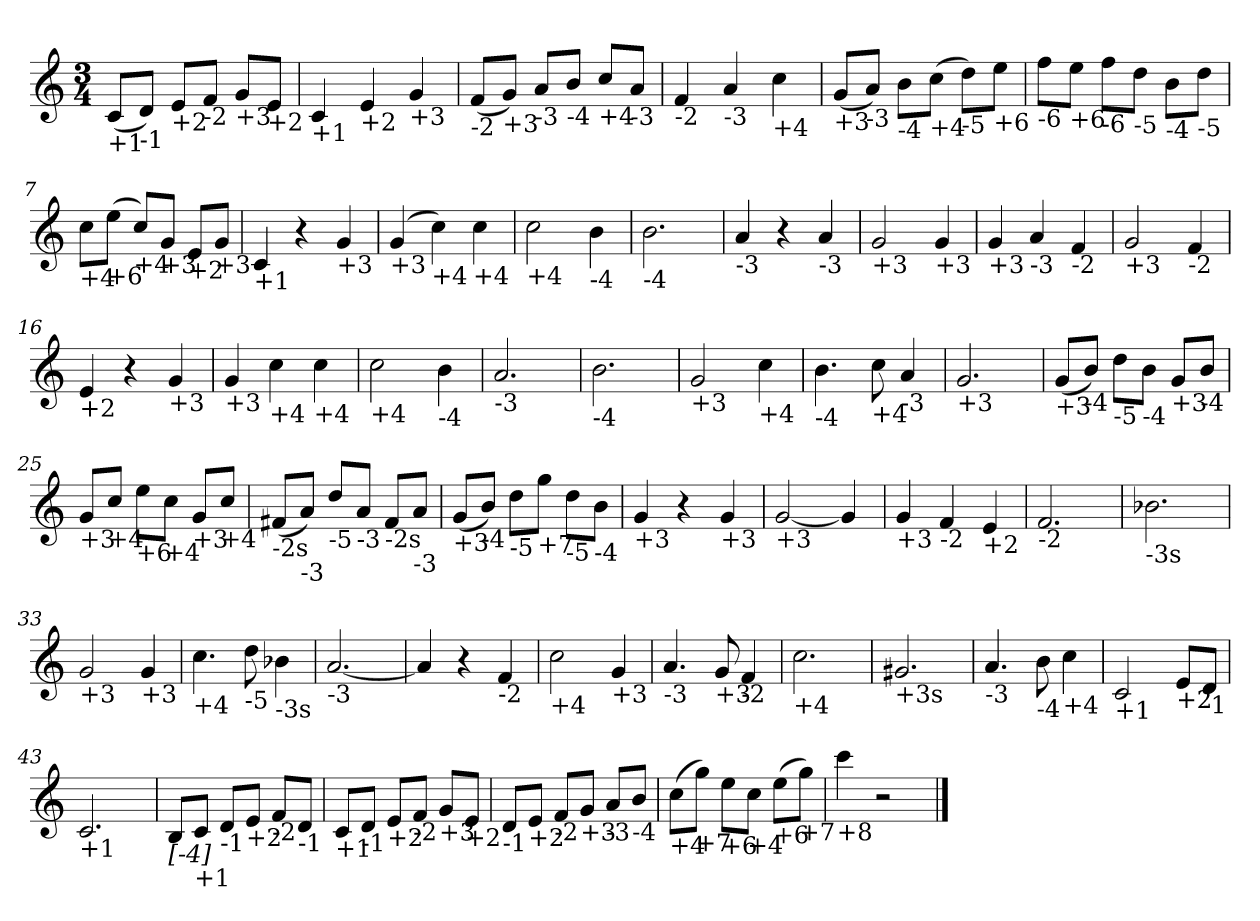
**kern
*part1
*staff1
*clefG2
*k[]
*M3/4
=1
!LO:TX:b:t=+1
(8c/L
!LO:TX:b:t=-1
8d/J)
!LO:TX:b:t=+2
8e/L
!LO:TX:b:t=-2
8f/J
!LO:TX:b:t=+3
8g/L
!LO:TX:b:t=+2
8e/J
=2
!LO:TX:b:t=+1
4c/
!LO:TX:b:t=+2
4e/
!LO:TX:b:t=+3
4g/
=3
!LO:TX:b:t=-2
(8f/L
!LO:TX:b:t=+3
8g/J)
!LO:TX:b:t=-3
8a/L
!LO:TX:b:t=-4
8b/J
!LO:TX:b:t=+4
8cc/L
!LO:TX:b:t=-3
8a/J
=4
!LO:TX:b:t=-2
4f/
!LO:TX:b:t=-3
4a/
!LO:TX:b:t=+4
4cc\
!!LO:LB:g=z
=5
!LO:TX:b:t=+3
(8g/L
!LO:TX:b:t=-3
8a/J)
!LO:TX:b:t=-4
8b\L
!LO:TX:b:t=+4
(8cc\J
!LO:TX:b:t=-5
8dd\L)
!LO:TX:b:t=+6
8ee\J
=6
!LO:TX:b:t=-6
8ff\L
!LO:TX:b:t=+6
8ee\J
!LO:TX:b:t=-6
8ff\L
!LO:TX:b:t=-5
8dd\J
!LO:TX:b:t=-4
8b\L
!LO:TX:b:t=-5
8dd\J
=7
!LO:TX:b:t=+4
8cc\L
!LO:TX:b:t=+6
(8ee\J
!LO:TX:b:t=+4
8cc/L)
!LO:TX:b:t=+3
8g/J
!LO:TX:b:t=+2
8e/L
!LO:TX:b:t=+3
8g/J
=8
!LO:TX:b:t=+1
4c/
4r
!LO:TX:b:t=+3
4g/
!!LO:LB:g=z
=9
!LO:TX:b:t=+3
(4g/
!LO:TX:b:t=+4
4cc\)
!LO:TX:b:t=+4
4cc\
=10
!LO:TX:b:t=+4
2cc\
!LO:TX:b:t=-4
4b\
=11
!LO:TX:b:t=-4
2.b\
=12
!LO:TX:b:t=-3
4a/
4r
!LO:TX:b:t=-3
4a/
!!LO:LB:g=z
=13
!LO:TX:b:t=+3
2g/
!LO:TX:b:t=+3
4g/
=14
!LO:TX:b:t=+3
4g/
!LO:TX:b:t=-3
4a/
!LO:TX:b:t=-2
4f/
=15
!LO:TX:b:t=+3
2g/
!LO:TX:b:t=-2
4f/
=16
!LO:TX:b:t=+2
4e/
4r
!LO:TX:b:t=+3
4g/
!!LO:LB:g=z
=17
!LO:TX:b:t=+3
4g/
!LO:TX:b:t=+4
4cc\
!LO:TX:b:t=+4
4cc\
=18
!LO:TX:b:t=+4
2cc\
!LO:TX:b:t=-4
4b\
=19
!LO:TX:b:t=-3
2.a/
=20
!LO:TX:b:t=-4
2.b\
!!LO:LB:g=z
=21
!LO:TX:b:t=+3
2g/
!LO:TX:b:t=+4
4cc\
=22
!LO:TX:b:t=-4
4.b\
!LO:TX:b:t=+4
8cc\
!LO:TX:b:t=-3
4a/
=23
!LO:TX:b:t=+3
2.g/
=24
!LO:TX:b:t=+3
(8g/L
!LO:TX:b:t=-4
8b/J)
!LO:TX:b:t=-5
8dd\L
!LO:TX:b:t=-4
8b\J
!LO:TX:b:t=+3
8g/L
!LO:TX:b:t=-4
8b/J
!!LO:LB:g=z
=25
!LO:TX:b:t=+3
8g/L
!LO:TX:b:t=+4
8cc/J
!LO:TX:b:t=+6
8ee\L
!LO:TX:b:t=+4
8cc\J
!LO:TX:b:t=+3
8g/L
!LO:TX:b:t=+4
8cc/J
=26
!LO:TX:b:t=-2s
(8f#X/L
!LO:TX:b:t=-3
8a/J)
!LO:TX:b:t=-5
8dd/L
!LO:TX:b:t=-3
8a/J
!LO:TX:b:t=-2s
8f#/L
!LO:TX:b:t=-3
8a/J
=27
!LO:TX:b:t=+3
(8g/L
!LO:TX:b:t=-4
8b/J)
!LO:TX:b:t=-5
8dd\L
!LO:TX:b:t=+7
8gg\J
!LO:TX:b:t=-5
8dd\L
!LO:TX:b:t=-4
8b\J
=28
!LO:TX:b:t=+3
4g/
4r
!LO:TX:b:t=+3
4g/
!!LO:LB:g=z
=29
!LO:TX:b:t=+3
[2g/
4g/]
=30
!LO:TX:b:t=+3
4g/
!LO:TX:b:t=-2
4f/
!LO:TX:b:t=+2
4e/
=31
!LO:TX:b:t=-2
2.f/
=32
!LO:TX:b:t=-3s
2.b-X\
!!LO:PB:g=z
=33
!LO:TX:b:t=+3
2g/
!LO:TX:b:t=+3
4g/
=34
!LO:TX:b:t=+4
4.cc\
!LO:TX:b:t=-5
8dd\
!LO:TX:b:t=-3s
4b-X\
=35
!LO:TX:b:t=-3
[2.a/
=36
4a/]
4r
!LO:TX:b:t=-2
4f/
!!LO:LB:g=z
=37
!LO:TX:b:t=+4
2cc\
!LO:TX:b:t=+3
4g/
=38
!LO:TX:b:t=-3
4.a/
!LO:TX:b:t=+3
8g/
!LO:TX:b:t=-2
4f/
=39
!LO:TX:b:t=+4
2.cc\
=40
!LO:TX:b:t=+3s
2.g#X/
!!LO:LB:g=z
=41
!LO:TX:b:t=-3
4.a/
!LO:TX:b:t=-4
8b\
!LO:TX:b:t=+4
4cc\
=42
!LO:TX:b:t=+1
2c/
!LO:TX:b:t=+2
8e/L
!LO:TX:b:t=-1
8d/J
=43
!LO:TX:b:t=+1
2.c/
=44
!LO:TX:b:t=[-4]
8B/L
!LO:TX:b:t=+1
8c/J
!LO:TX:b:t=-1
8d/L
!LO:TX:b:t=+2
8e/J
!LO:TX:b:t=-2
8f/L
!LO:TX:b:t=-1
8d/J
!!LO:LB:g=z
=45
!LO:TX:b:t=+1
8c/L
!LO:TX:b:t=-1
8d/J
!LO:TX:b:t=+2
8e/L
!LO:TX:b:t=-2
8f/J
!LO:TX:b:t=+3
8g/L
!LO:TX:b:t=+2
8e/J
=46
!LO:TX:b:t=-1
8d/L
!LO:TX:b:t=+2
8e/J
!LO:TX:b:t=-2
8f/L
!LO:TX:b:t=+3
8g/J
!LO:TX:b:t=-3
8a/L
!LO:TX:b:t=-4
8b/J
=47
!LO:TX:b:t=+4
(8cc\L
!LO:TX:b:t=+7
8gg\J)
!LO:TX:b:t=+6
8ee\L
!LO:TX:b:t=+4
8cc\J
!LO:TX:b:t=+6
(8ee\L
!LO:TX:b:t=+7
8gg\J)
=48
!LO:TX:b:t=+8
4ccc\
2r
==
*-
